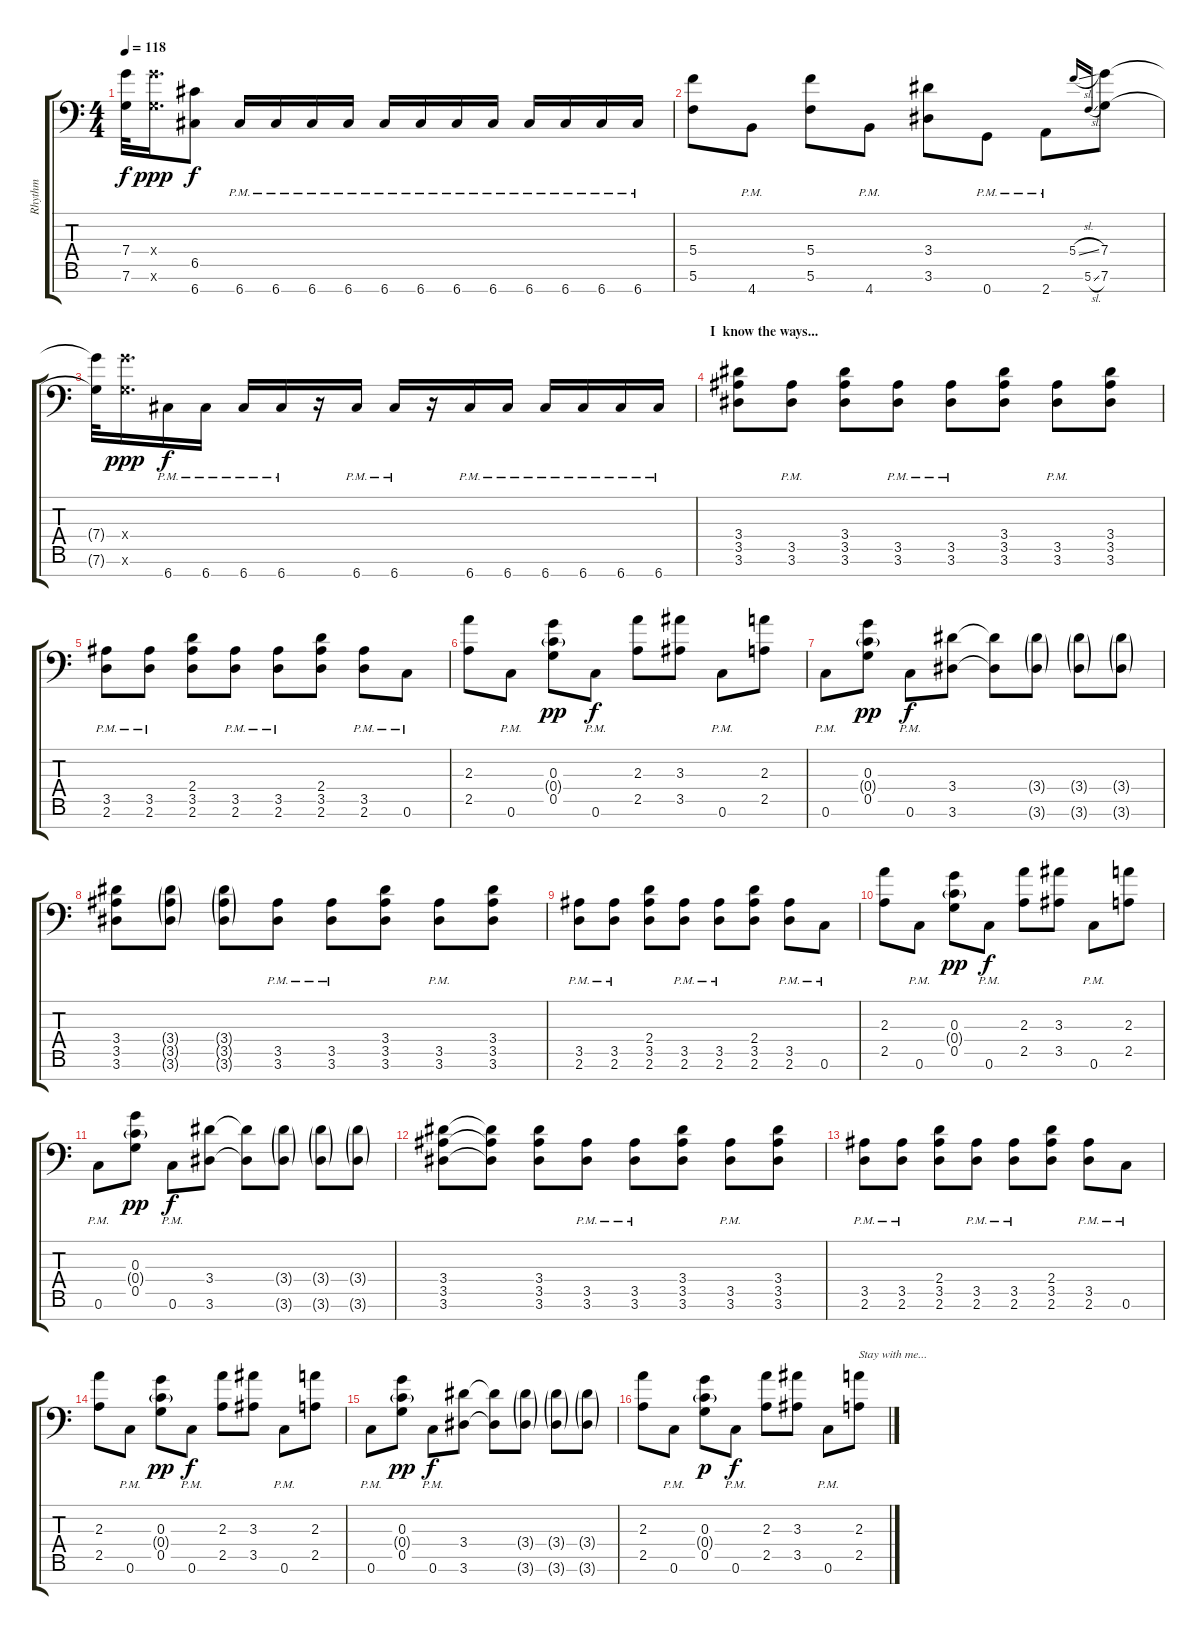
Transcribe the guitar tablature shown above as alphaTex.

\track ("Rhythm" "Rhythm") {instrument distortionguitar}
\staff {score tabs}
\tuning (E4 C4 G3 C3 G2 C2 G1) {hide}
\ts (4 4)
\tempo 118
\clef f4
\ks c
(7.4{t} 7.6{t}).32{dy f} (7.4{x} 7.6{x}).16{d dy ppp} (6.5 6.7).8{dy f} 6.7{pm}.16 6.7{pm}.16 6.7{pm}.16 6.7{pm}.16 6.7{pm}.16 6.7{pm}.16 6.7{pm}.16 6.7{pm}.16 6.7{pm}.16 6.7{pm}.16 6.7{pm}.16 6.7{pm}.16 |
(5.4 5.6).8 4.7{pm}.8 (5.4 5.6).8 4.7{pm}.8 (3.4 3.6).8 0.7{pm}.8 2.7{pm}.8 5.4{sl}.16{gr onbeat} 5.6{sl}.16{gr onbeat} (7.4 7.6).8 |
(7.4{t} 7.6{t}).32 (7.4{x} 7.6{x}).16{d dy ppp} 6.7{pm}.16{dy f} 6.7{pm}.16 6.7{pm}.16 6.7{pm}.16 r.16 6.7{pm}.16 6.7{pm}.16 r.16 6.7{pm}.16 6.7{pm}.16 6.7{pm}.16 6.7{pm}.16 6.7{pm}.16 6.7{pm}.16 |
\section ("" "I  know the ways...")
(3.4 3.5 3.6).8 (3.5{pm} 3.6{pm}).8 (3.4 3.5 3.6).8 (3.5{pm} 3.6{pm}).8 (3.5{pm} 3.6{pm}).8 (3.4 3.5 3.6).8 (3.5{pm} 3.6{pm}).8 (3.4 3.5 3.6).8 |
(3.5{pm} 2.6{pm}).8 (3.5{pm} 2.6{pm}).8 (2.4 3.5 2.6).8 (3.5{pm} 2.6{pm}).8 (3.5{pm} 2.6{pm}).8 (2.4 3.5 2.6).8 (3.5{pm} 2.6{pm}).8 0.6{pm}.8 |
(2.3 2.5).8 0.6{pm}.8 (0.3 0.4{g} 0.5).8{dy pp} 0.6{pm}.8{dy f} (2.3 2.5).8 (3.3 3.5).8 0.6{pm}.8 (2.3 2.5).8 |
0.6{pm}.8 (0.3 0.4{g} 0.5).8{dy pp} 0.6{pm}.8{dy f} (3.4 3.6).8 (3.4{t} 3.6{t}).8 (3.4{g} 3.6{g}).8 (3.4{g} 3.6{g}).8 (3.4{g} 3.6{g}).8 |
(3.4 3.5 3.6).8 (3.4{g} 3.5{g} 3.6{g}).8 (3.4{g} 3.5{g} 3.6{g}).8 (3.5{pm} 3.6{pm}).8 (3.5{pm} 3.6{pm}).8 (3.4 3.5 3.6).8 (3.5{pm} 3.6{pm}).8 (3.4 3.5 3.6).8 |
(3.5{pm} 2.6{pm}).8 (3.5{pm} 2.6{pm}).8 (2.4 3.5 2.6).8 (3.5{pm} 2.6{pm}).8 (3.5{pm} 2.6{pm}).8 (2.4 3.5 2.6).8 (3.5{pm} 2.6{pm}).8 0.6{pm}.8 |
(2.3 2.5).8 0.6{pm}.8 (0.3 0.4{g} 0.5).8{dy pp} 0.6{pm}.8{dy f} (2.3 2.5).8 (3.3 3.5).8 0.6{pm}.8 (2.3 2.5).8 |
0.6{pm}.8 (0.3 0.4{g} 0.5).8{dy pp} 0.6{pm}.8{dy f} (3.4 3.6).8 (3.4{t} 3.6{t}).8 (3.4{g} 3.6{g}).8 (3.4{g} 3.6{g}).8 (3.4{g} 3.6{g}).8 |
(3.4 3.5 3.6).8 (3.4{t} 3.5{t} 3.6{t}).8 (3.4 3.5 3.6).8 (3.5{pm} 3.6{pm}).8 (3.5{pm} 3.6{pm}).8 (3.4 3.5 3.6).8 (3.5{pm} 3.6{pm}).8 (3.4 3.5 3.6).8 |
(3.5{pm} 2.6{pm}).8 (3.5{pm} 2.6{pm}).8 (2.4 3.5 2.6).8 (3.5{pm} 2.6{pm}).8 (3.5{pm} 2.6{pm}).8 (2.4 3.5 2.6).8 (3.5{pm} 2.6{pm}).8 0.6{pm}.8 |
(2.3 2.5).8 0.6{pm}.8 (0.3 0.4{g} 0.5).8{dy pp} 0.6{pm}.8{dy f} (2.3 2.5).8 (3.3 3.5).8 0.6{pm}.8 (2.3 2.5).8 |
0.6{pm}.8 (0.3 0.4{g} 0.5).8{dy pp} 0.6{pm}.8{dy f} (3.4 3.6).8 (3.4{t} 3.6{t}).8 (3.4{g} 3.6{g}).8 (3.4{g} 3.6{g}).8 (3.4{g} 3.6{g}).8 |
(2.3 2.5).8 0.6{pm}.8 (0.3 0.4{g} 0.5).8{dy p} 0.6{pm}.8{dy f} (2.3 2.5).8 (3.3 3.5).8 0.6{pm}.8 (2.3 2.5).8{txt "Stay with me..."}
